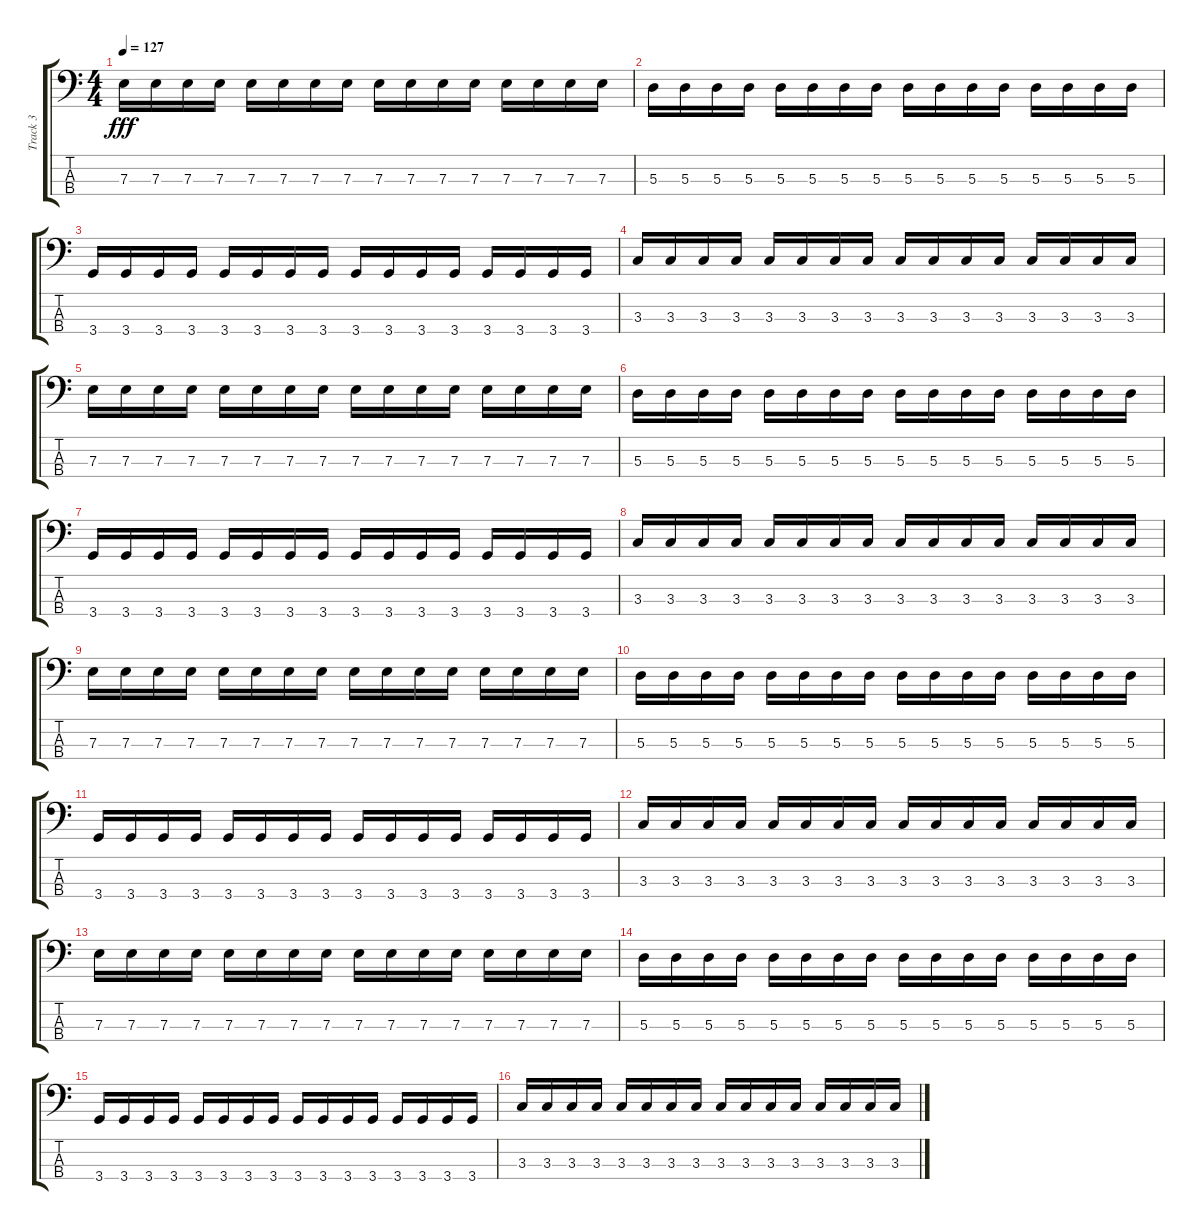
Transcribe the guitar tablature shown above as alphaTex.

\track ("Track 3" "Track 3") {instrument electricbasspick}
\staff {score tabs}
\tuning (G2 D2 A1 E1) {hide}
\ts (4 4)
\tempo 127
\clef f4
\ks c
7.3.16{dy fff} 7.3.16 7.3.16 7.3.16 7.3.16 7.3.16 7.3.16 7.3.16 7.3.16 7.3.16 7.3.16 7.3.16 7.3.16 7.3.16 7.3.16 7.3.16 |
5.3.16 5.3.16 5.3.16 5.3.16 5.3.16 5.3.16 5.3.16 5.3.16 5.3.16 5.3.16 5.3.16 5.3.16 5.3.16 5.3.16 5.3.16 5.3.16 |
3.4.16 3.4.16 3.4.16 3.4.16 3.4.16 3.4.16 3.4.16 3.4.16 3.4.16 3.4.16 3.4.16 3.4.16 3.4.16 3.4.16 3.4.16 3.4.16 |
3.3.16 3.3.16 3.3.16 3.3.16 3.3.16 3.3.16 3.3.16 3.3.16 3.3.16 3.3.16 3.3.16 3.3.16 3.3.16 3.3.16 3.3.16 3.3.16 |
7.3.16 7.3.16 7.3.16 7.3.16 7.3.16 7.3.16 7.3.16 7.3.16 7.3.16 7.3.16 7.3.16 7.3.16 7.3.16 7.3.16 7.3.16 7.3.16 |
5.3.16 5.3.16 5.3.16 5.3.16 5.3.16 5.3.16 5.3.16 5.3.16 5.3.16 5.3.16 5.3.16 5.3.16 5.3.16 5.3.16 5.3.16 5.3.16 |
3.4.16 3.4.16 3.4.16 3.4.16 3.4.16 3.4.16 3.4.16 3.4.16 3.4.16 3.4.16 3.4.16 3.4.16 3.4.16 3.4.16 3.4.16 3.4.16 |
3.3.16 3.3.16 3.3.16 3.3.16 3.3.16 3.3.16 3.3.16 3.3.16 3.3.16 3.3.16 3.3.16 3.3.16 3.3.16 3.3.16 3.3.16 3.3.16 |
7.3.16 7.3.16 7.3.16 7.3.16 7.3.16 7.3.16 7.3.16 7.3.16 7.3.16 7.3.16 7.3.16 7.3.16 7.3.16 7.3.16 7.3.16 7.3.16 |
5.3.16 5.3.16 5.3.16 5.3.16 5.3.16 5.3.16 5.3.16 5.3.16 5.3.16 5.3.16 5.3.16 5.3.16 5.3.16 5.3.16 5.3.16 5.3.16 |
3.4.16 3.4.16 3.4.16 3.4.16 3.4.16 3.4.16 3.4.16 3.4.16 3.4.16 3.4.16 3.4.16 3.4.16 3.4.16 3.4.16 3.4.16 3.4.16 |
3.3.16 3.3.16 3.3.16 3.3.16 3.3.16 3.3.16 3.3.16 3.3.16 3.3.16 3.3.16 3.3.16 3.3.16 3.3.16 3.3.16 3.3.16 3.3.16 |
7.3.16 7.3.16 7.3.16 7.3.16 7.3.16 7.3.16 7.3.16 7.3.16 7.3.16 7.3.16 7.3.16 7.3.16 7.3.16 7.3.16 7.3.16 7.3.16 |
5.3.16 5.3.16 5.3.16 5.3.16 5.3.16 5.3.16 5.3.16 5.3.16 5.3.16 5.3.16 5.3.16 5.3.16 5.3.16 5.3.16 5.3.16 5.3.16 |
3.4.16 3.4.16 3.4.16 3.4.16 3.4.16 3.4.16 3.4.16 3.4.16 3.4.16 3.4.16 3.4.16 3.4.16 3.4.16 3.4.16 3.4.16 3.4.16 |
3.3.16 3.3.16 3.3.16 3.3.16 3.3.16 3.3.16 3.3.16 3.3.16 3.3.16 3.3.16 3.3.16 3.3.16 3.3.16 3.3.16 3.3.16 3.3.16
